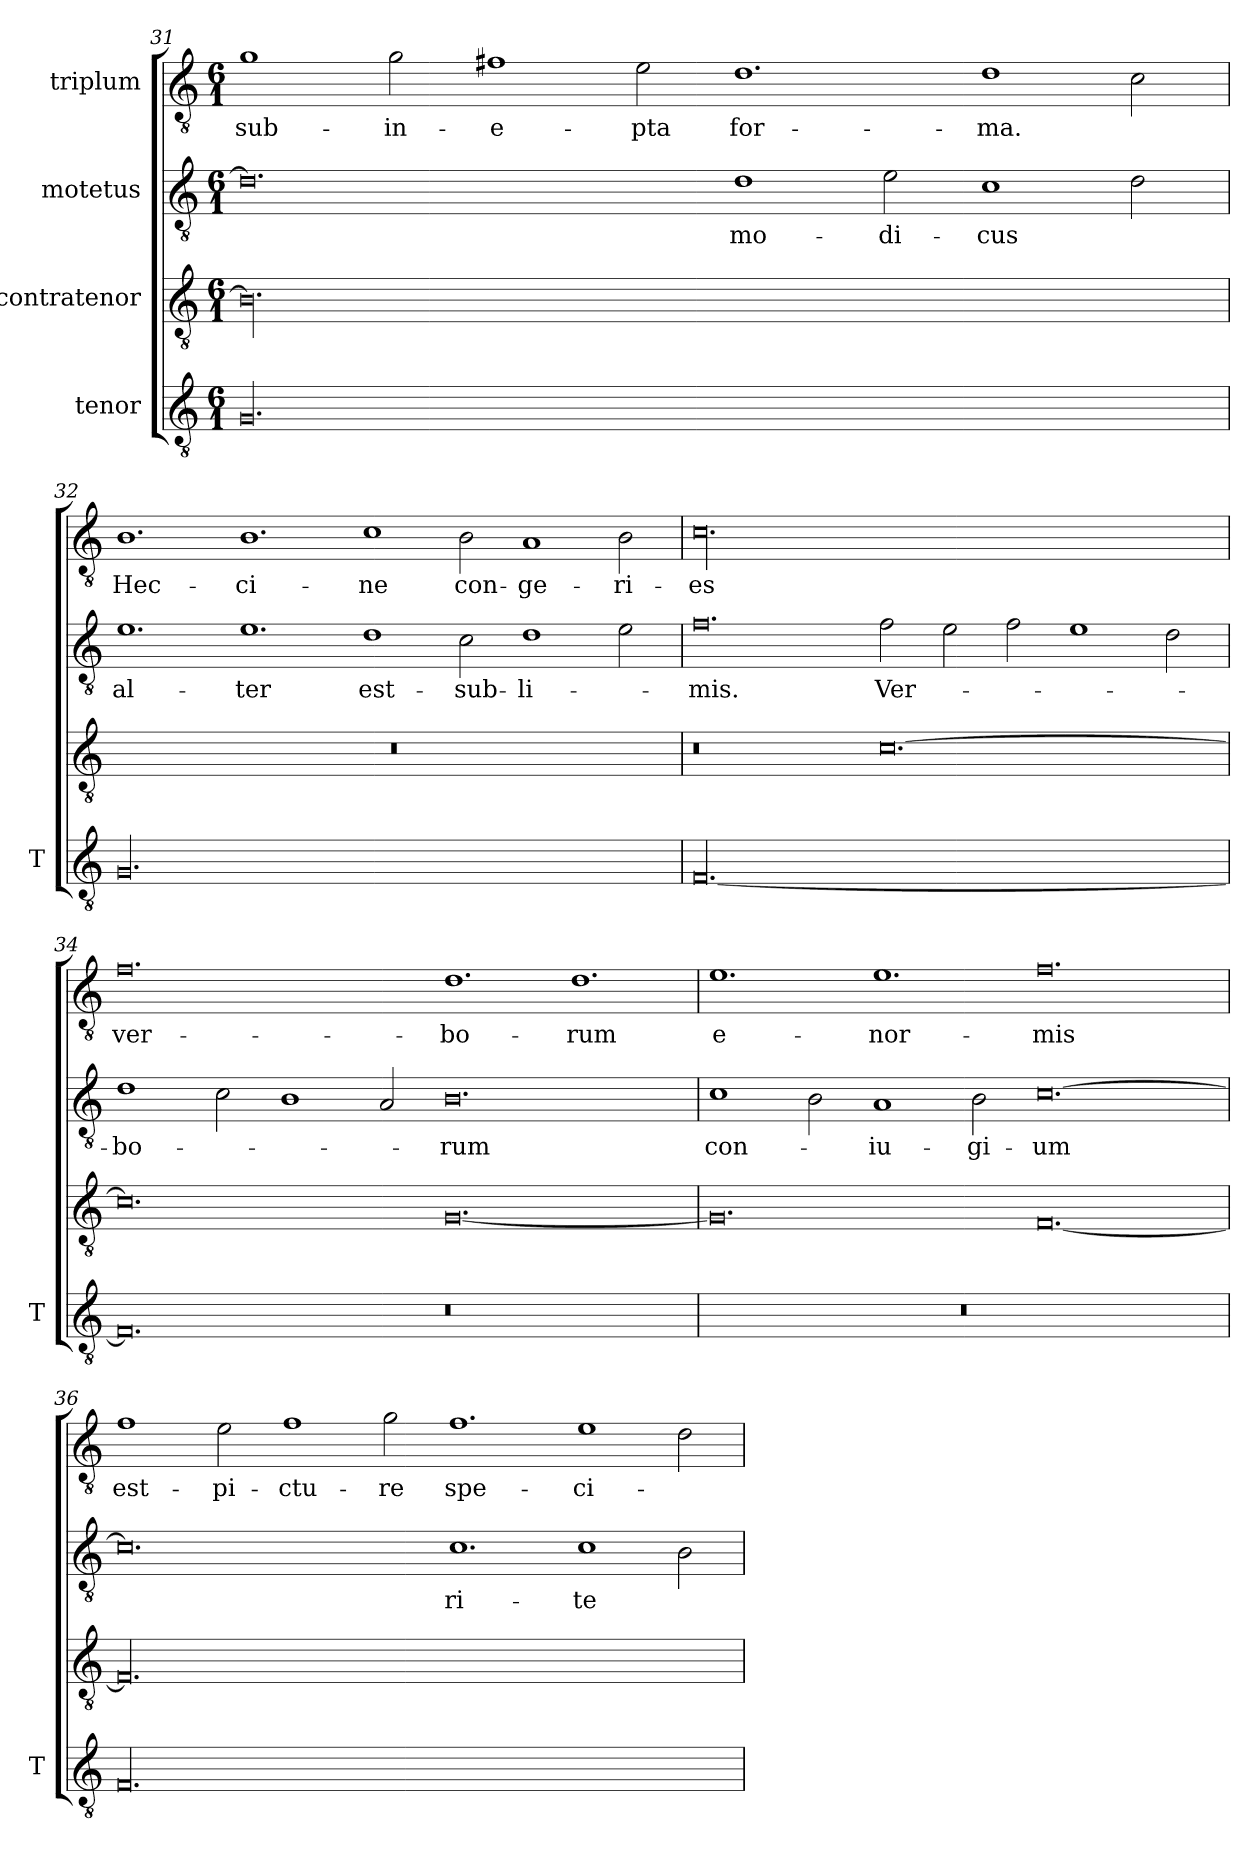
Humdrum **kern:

**kern	**kern	**kern	**text	**kern	**text
*part4	*part3	*part2	*part2	*part1	*part1
*staff4	*staff3	*staff2	*staff2	*staff1	*staff1
*I"tenor	*I"contratenor	*I"motetus	*	*I"triplum	*
*I'T	*	*	*	*	*
!!LO:PB:g=z
*clefGv2	*clefGv2	*clefGv2	*	*clefGv2	*
*k[]	*k[]	*k[]	*	*k[]	*
*C:	*C:	*C:	*	*C:	*
*M6/1	*M6/1	*M6/1	*	*M6/1	*
=31	=31	=31	=31	=31	=31
00.G/	00.B\]	0.d\]	.	1g\	sub-
.	.	.	.	2g\	in-
.	.	.	.	1f#X\	-e-
.	.	.	.	2e\	-pta
.	.	1d\	mo-	1.d\	for-
.	.	2e\	-di-	.	.
.	.	1c\	-cus	1d\	-ma.
.	.	2d\	.	2c\	.
=32	=32	=32	=32	=32	=32
00.G/	00.r	1.e\	al-	1.B\	Hec-
.	.	1.e\	-ter	1.B\	-ci-
.	.	1d\	est-	1c\	-ne
.	.	2c\	sub-	2B\	con-
.	.	1d\	-li-	1A/	-ge-
.	.	2e\	.	2B\	-ri-
=33	=33	=33	=33	=33	=33
[00.F/	0.r	0.f\	-mis.	00.c\	-es
.	[0.c\	2f\	Ver-	.	.
.	.	2e\	.	.	.
.	.	2f\	.	.	.
.	.	1e\	.	.	.
.	.	2d\	.	.	.
=34	=34	=34	=34	=34	=34
0.F/]	0.c\]	1d\	-bo-	0.f\	ver-
.	.	2c\	.	.	.
.	.	1B\	.	.	.
.	.	2A/	.	.	.
0.r	[0.G/	0.B\	-rum	1.d\	-bo-
.	.	.	.	1.d\	-rum
=35	=35	=35	=35	=35	=35
00.r	0.G/]	1c\	con-	1.e\	e-
.	.	2B\	.	.	.
.	.	1A/	-iu-	1.e\	-nor-
.	.	2B\	-gi-	.	.
.	[0.F/	[0.c\	-um	0.f\	-mis
=36	=36	=36	=36	=36	=36
00.F/	00.F/]	0.c\]	.	1f\	est-
.	.	.	.	2e\	pi-
.	.	.	.	1f\	-ctu-
.	.	.	.	2g\	-re
.	.	1.c\	ri-	1.f\	spe-
.	.	1c\	-te	1e\	-ci-
.	.	2B\	.	2d\	.
=	=	=	=	=	=
*-	*-	*-	*-	*-	*-
